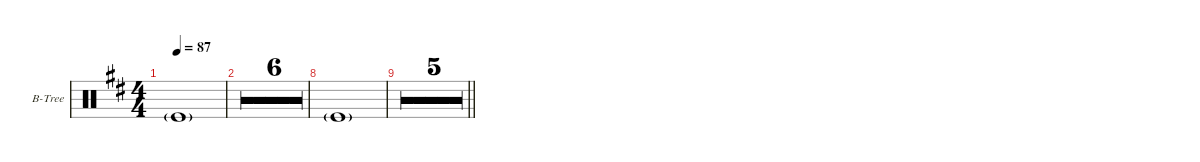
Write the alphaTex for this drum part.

\hideDynamics
\bracketExtendMode groupsimilarinstruments
\firstSystemTrackNameOrientation horizontal
\otherSystemsTrackNameOrientation horizontal
\track ("Bell Tree" "B-Tree") {multiBarRest instrument percussion}
\staff {score}
\articulation defaults
\ts (4 4)
\tempo 87
\clef neutral
\ks d "Kick (hit)"{g}.1{dy pp}
|
r.1 |
r.1 |
r.1 |
r.1 |
r.1 |
r.1 |
"Kick (hit)"{g}.1{dy ppp} |
\barLineRight lightlight
r.1 |
r.1 |
r.1 |
r.1 |
r.1
